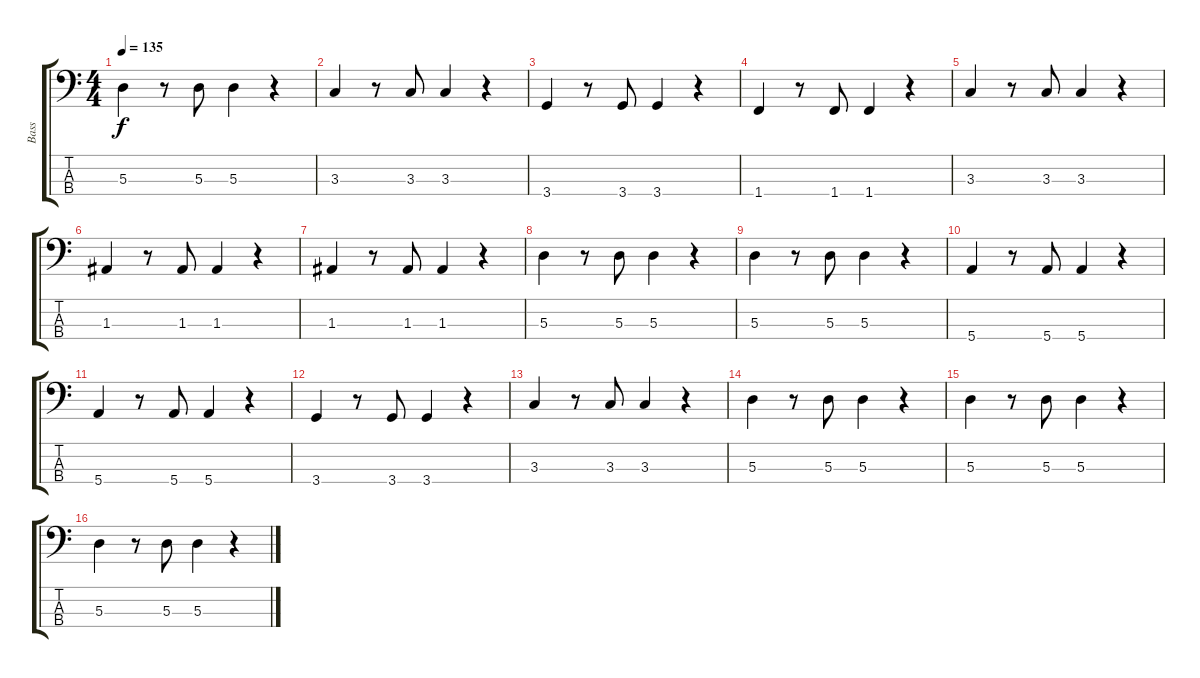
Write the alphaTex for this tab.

\track ("Bass" "Bass") {instrument electricbassfinger}
\staff {score tabs}
\tuning (G2 D2 A1 E1) {hide}
\ts (4 4)
\tempo 135
\clef f4
\ks c
5.3.4{dy f instrument electricbassfinger} r.8 5.3.8 5.3.4 r.4 |
3.3.4 r.8 3.3.8 3.3.4 r.4 |
3.4.4 r.8 3.4.8 3.4.4 r.4 |
1.4.4 r.8 1.4.8 1.4.4 r.4 |
3.3.4 r.8 3.3.8 3.3.4 r.4 |
1.3.4 r.8 1.3.8 1.3.4 r.4 |
1.3.4 r.8 1.3.8 1.3.4 r.4 |
5.3.4 r.8 5.3.8 5.3.4 r.4 |
5.3.4 r.8 5.3.8 5.3.4 r.4 |
5.4.4 r.8 5.4.8 5.4.4 r.4 |
5.4.4 r.8 5.4.8 5.4.4 r.4 |
3.4.4 r.8 3.4.8 3.4.4 r.4 |
3.3.4 r.8 3.3.8 3.3.4 r.4 |
5.3.4 r.8 5.3.8 5.3.4 r.4 |
5.3.4 r.8 5.3.8 5.3.4 r.4 |
5.3.4 r.8 5.3.8 5.3.4 r.4
